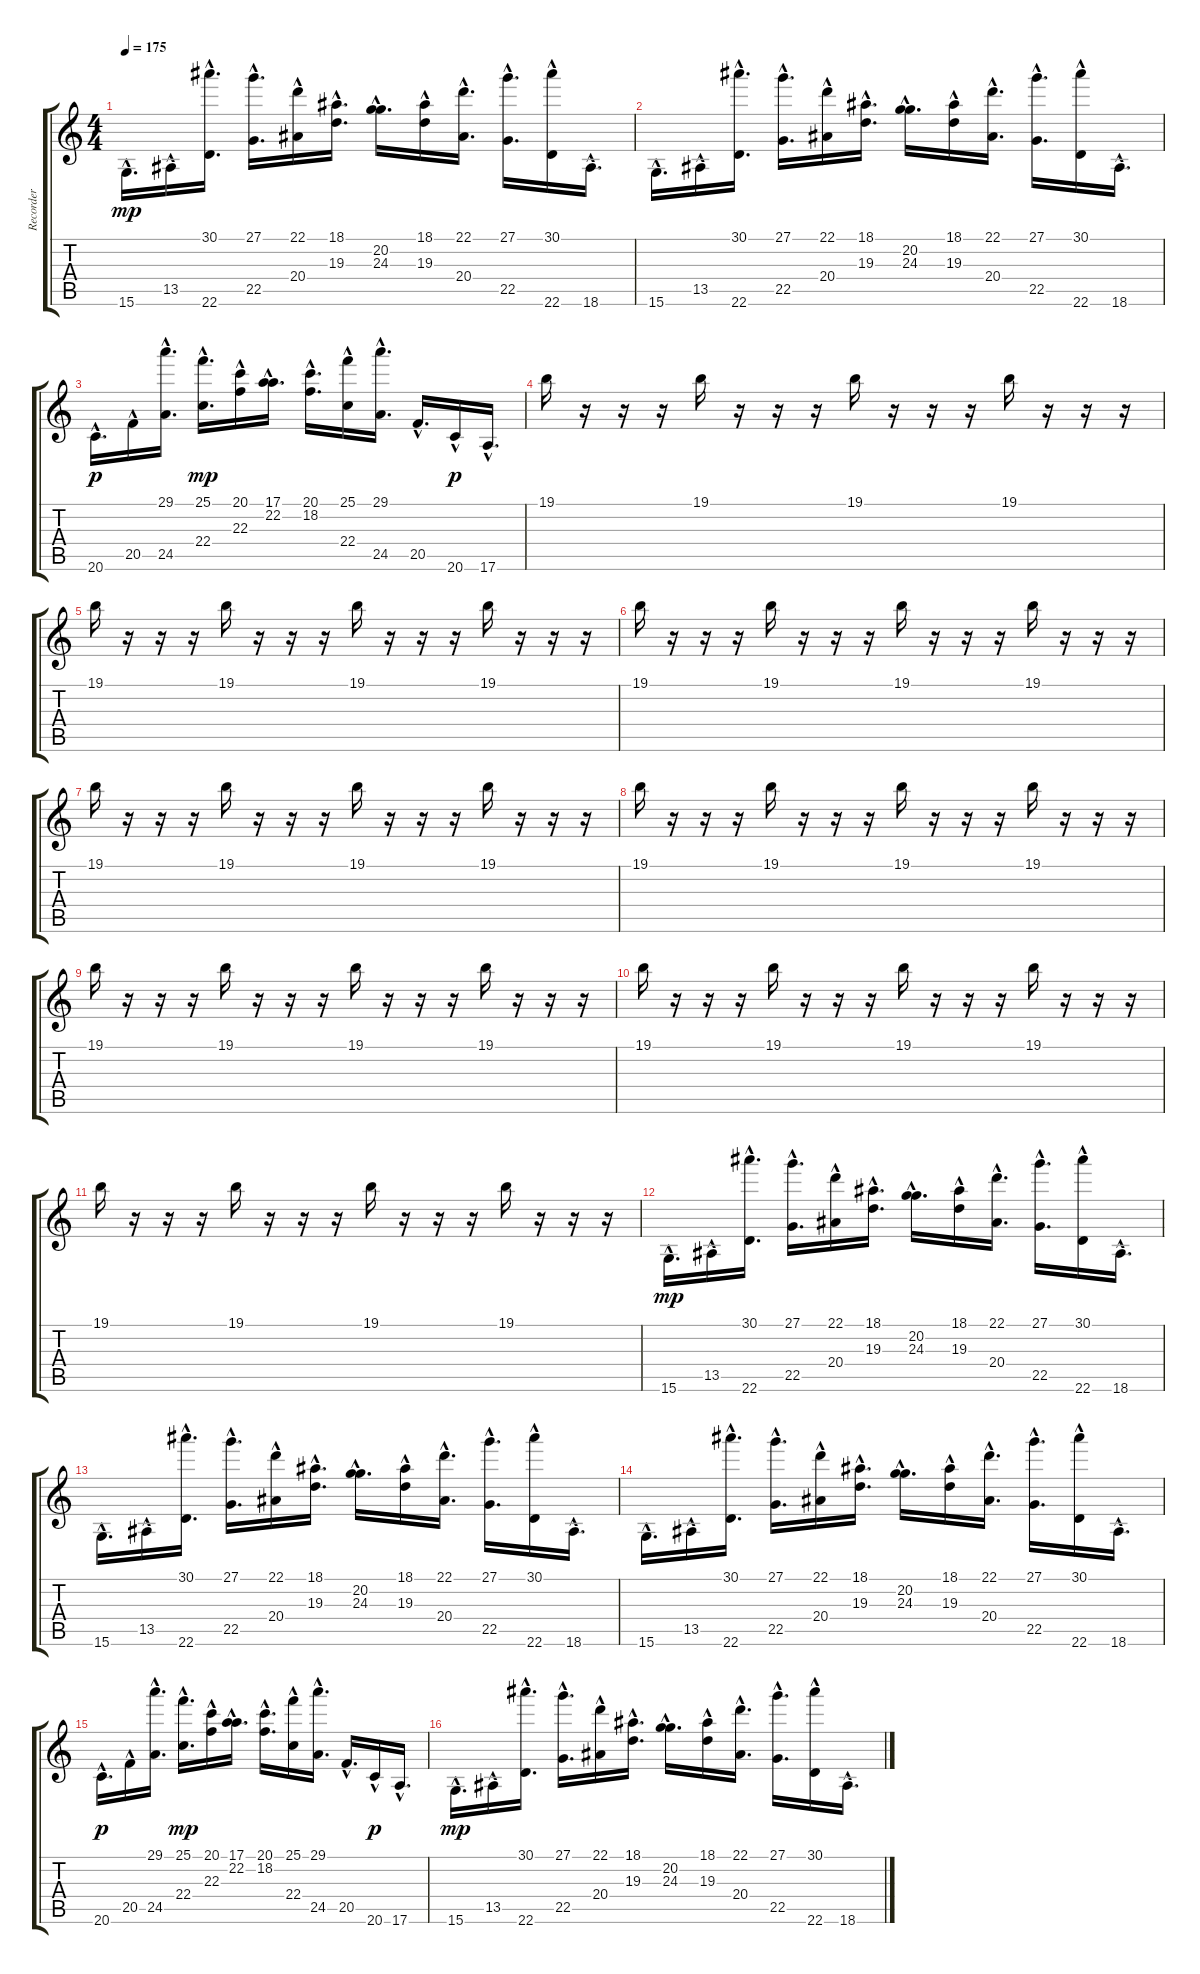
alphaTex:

\track ("Recorder" "Recorder") {instrument ocarina}
\staff {score tabs}
\tuning (E4 B3 G3 D3 A2 E2) {hide}
\ts (4 4)
\tempo 175
\clef g2
\ks c
15.6{hac}.16{d dy mp} 13.5{hac}.16 (30.1{hac} 22.6{hac}).16{d} (27.1{hac} 22.5{hac}).16{d} (22.1{hac} 20.4{hac}).16 (18.1{hac} 19.3{hac}).16{d} (20.2{hac} 24.3{hac}).16{d} (18.1{hac} 19.3{hac}).16 (22.1{hac} 20.4{hac}).16{d} (27.1{hac} 22.5{hac}).16{d} (30.1{hac} 22.6{hac}).16 18.6{hac}.16{d} |
15.6{hac}.16{d} 13.5{hac}.16 (30.1{hac} 22.6{hac}).16{d} (27.1{hac} 22.5{hac}).16{d} (22.1{hac} 20.4{hac}).16 (18.1{hac} 19.3{hac}).16{d} (20.2{hac} 24.3{hac}).16{d} (18.1{hac} 19.3{hac}).16 (22.1{hac} 20.4{hac}).16{d} (27.1{hac} 22.5{hac}).16{d} (30.1{hac} 22.6{hac}).16 18.6{hac}.16{d} |
20.6{hac}.16{d dy p} 20.5{hac}.16 (29.1{hac} 24.5{hac}).16{d} (25.1{hac} 22.4{hac}).16{d dy mp} (20.1{hac} 22.3{hac}).16 (17.1{hac} 22.2{hac}).16{d} (20.1{hac} 18.2{hac}).16{d} (25.1{hac} 22.4{hac}).16 (29.1{hac} 24.5{hac}).16{d} 20.5{hac}.16{d} 20.6{hac}.16{dy p} 17.6{hac}.16{d} |
19.1.16 r.16 r.16 r.16 19.1.16 r.16 r.16 r.16 19.1.16 r.16 r.16 r.16 19.1.16 r.16 r.16 r.16 |
19.1.16 r.16 r.16 r.16 19.1.16 r.16 r.16 r.16 19.1.16 r.16 r.16 r.16 19.1.16 r.16 r.16 r.16 |
19.1.16 r.16 r.16 r.16 19.1.16 r.16 r.16 r.16 19.1.16 r.16 r.16 r.16 19.1.16 r.16 r.16 r.16 |
19.1.16 r.16 r.16 r.16 19.1.16 r.16 r.16 r.16 19.1.16 r.16 r.16 r.16 19.1.16 r.16 r.16 r.16 |
19.1.16 r.16 r.16 r.16 19.1.16 r.16 r.16 r.16 19.1.16 r.16 r.16 r.16 19.1.16 r.16 r.16 r.16 |
19.1.16 r.16 r.16 r.16 19.1.16 r.16 r.16 r.16 19.1.16 r.16 r.16 r.16 19.1.16 r.16 r.16 r.16 |
19.1.16 r.16 r.16 r.16 19.1.16 r.16 r.16 r.16 19.1.16 r.16 r.16 r.16 19.1.16 r.16 r.16 r.16 |
19.1.16 r.16 r.16 r.16 19.1.16 r.16 r.16 r.16 19.1.16 r.16 r.16 r.16 19.1.16 r.16 r.16 r.16 |
15.6{hac}.16{d dy mp} 13.5{hac}.16 (30.1{hac} 22.6{hac}).16{d} (27.1{hac} 22.5{hac}).16{d} (22.1{hac} 20.4{hac}).16 (18.1{hac} 19.3{hac}).16{d} (20.2{hac} 24.3{hac}).16{d} (18.1{hac} 19.3{hac}).16 (22.1{hac} 20.4{hac}).16{d} (27.1{hac} 22.5{hac}).16{d} (30.1{hac} 22.6{hac}).16 18.6{hac}.16{d} |
15.6{hac}.16{d} 13.5{hac}.16 (30.1{hac} 22.6{hac}).16{d} (27.1{hac} 22.5{hac}).16{d} (22.1{hac} 20.4{hac}).16 (18.1{hac} 19.3{hac}).16{d} (20.2{hac} 24.3{hac}).16{d} (18.1{hac} 19.3{hac}).16 (22.1{hac} 20.4{hac}).16{d} (27.1{hac} 22.5{hac}).16{d} (30.1{hac} 22.6{hac}).16 18.6{hac}.16{d} |
15.6{hac}.16{d} 13.5{hac}.16 (30.1{hac} 22.6{hac}).16{d} (27.1{hac} 22.5{hac}).16{d} (22.1{hac} 20.4{hac}).16 (18.1{hac} 19.3{hac}).16{d} (20.2{hac} 24.3{hac}).16{d} (18.1{hac} 19.3{hac}).16 (22.1{hac} 20.4{hac}).16{d} (27.1{hac} 22.5{hac}).16{d} (30.1{hac} 22.6{hac}).16 18.6{hac}.16{d} |
20.6{hac}.16{d dy p} 20.5{hac}.16 (29.1{hac} 24.5{hac}).16{d} (25.1{hac} 22.4{hac}).16{d dy mp} (20.1{hac} 22.3{hac}).16 (17.1{hac} 22.2{hac}).16{d} (20.1{hac} 18.2{hac}).16{d} (25.1{hac} 22.4{hac}).16 (29.1{hac} 24.5{hac}).16{d} 20.5{hac}.16{d} 20.6{hac}.16{dy p} 17.6{hac}.16{d} |
15.6{hac}.16{d dy mp} 13.5{hac}.16 (30.1{hac} 22.6{hac}).16{d} (27.1{hac} 22.5{hac}).16{d} (22.1{hac} 20.4{hac}).16 (18.1{hac} 19.3{hac}).16{d} (20.2{hac} 24.3{hac}).16{d} (18.1{hac} 19.3{hac}).16 (22.1{hac} 20.4{hac}).16{d} (27.1{hac} 22.5{hac}).16{d} (30.1{hac} 22.6{hac}).16 18.6{hac}.16{d}
